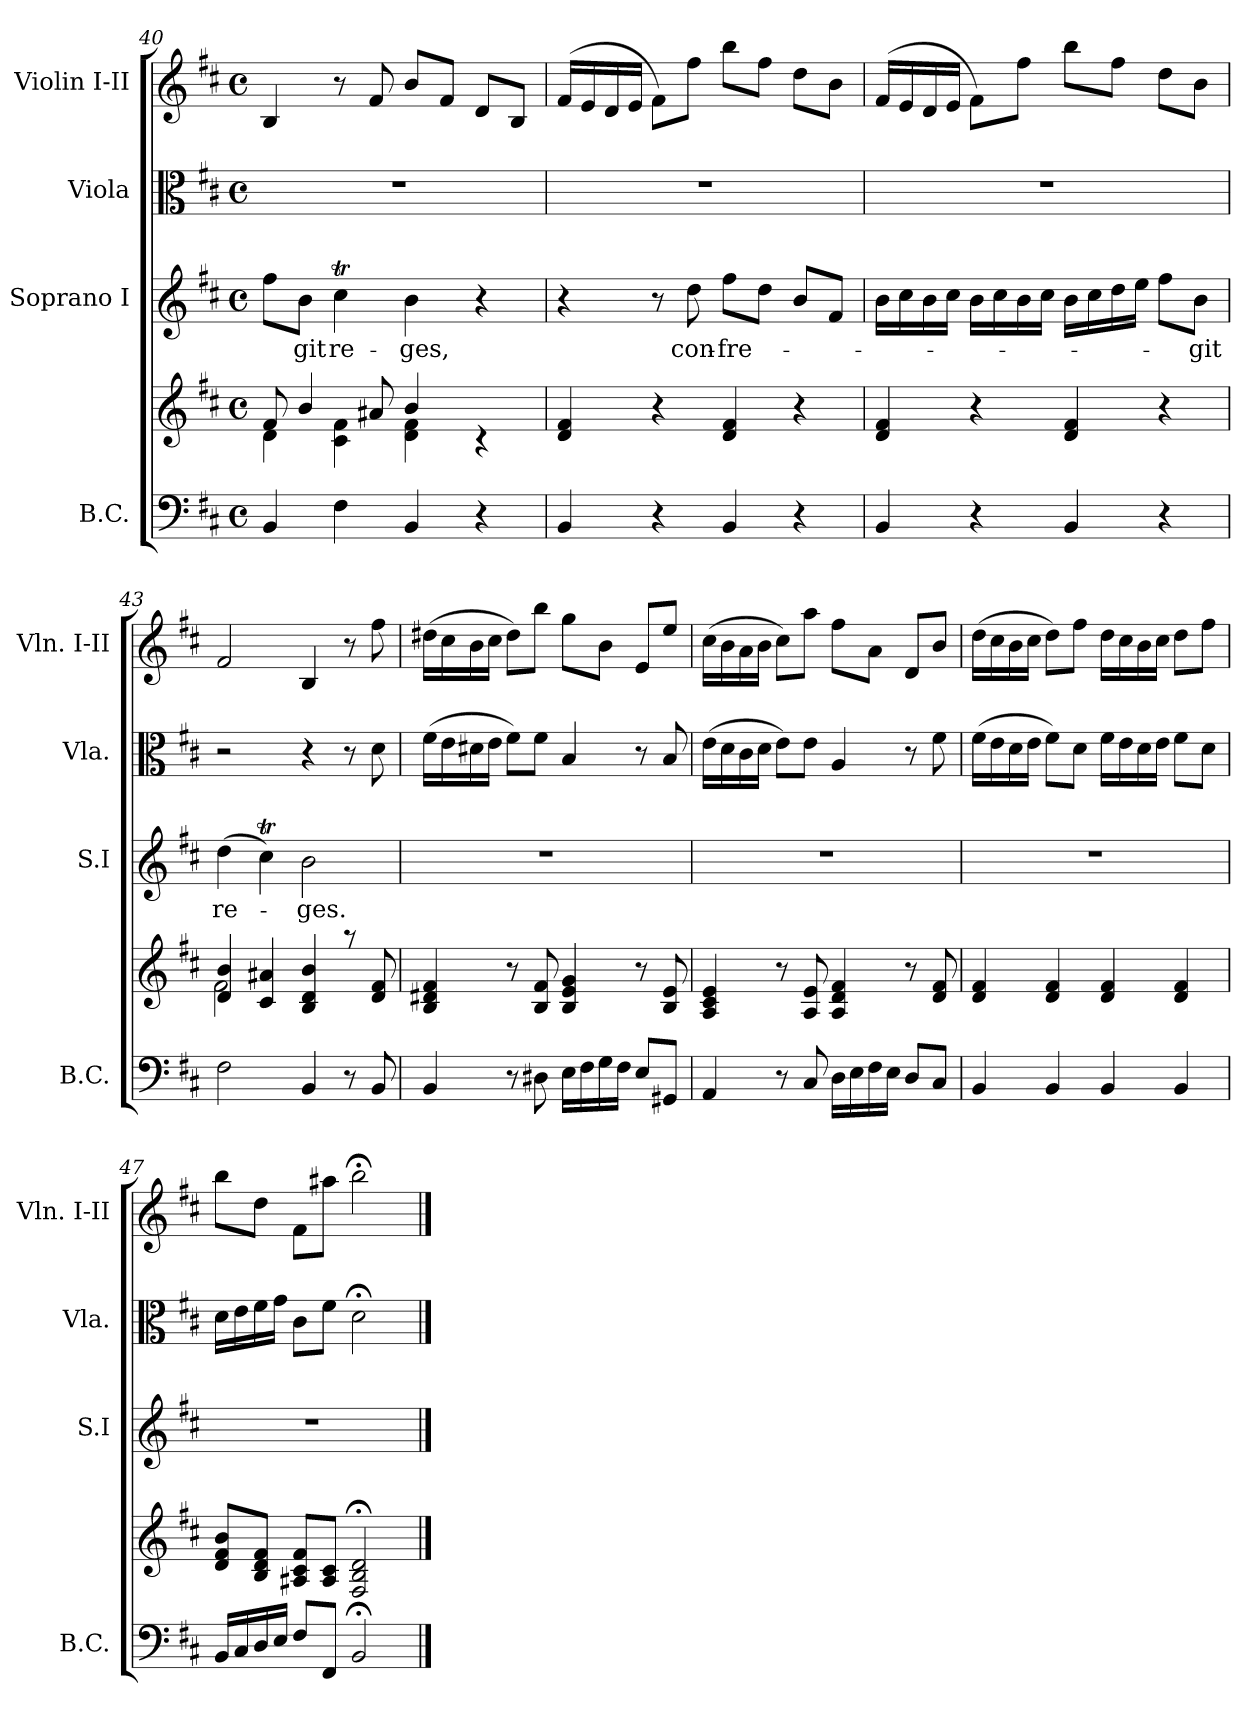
**kern	**kern	**kern	**text	**kern	**kern
*part4	*part4	*part3	*part3	*part2	*part1
*staff5	*staff4	*staff3	*staff3	*staff2	*staff1
*I"B.C.	*	*I"Soprano I	*	*I"Viola	*I"Violin I-II
*I'B.C.	*	*I'S.I	*	*I'Vla.	*I'Vln. I-II
*clefF4	*clefG2	*clefG2	*	*clefC3	*clefG2
*k[f#c#]	*k[f#c#]	*k[f#c#]	*	*k[f#c#]	*k[f#c#]
*D:	*D:	*D:	*	*D:	*D:
*M4/4	*M4/4	*M4/4	*	*M4/4	*M4/4
*met(c)	*met(c)	*met(c)	*	*met(c)	*met(c)
=40	=40	=40	=40	=40	=40
*	*^	*	*	*	*
4BB/	8f#/	4d\	8ff#\L	.	1r	4B/
!	!	!	!	!LO:LY:b	!	!
.	4b/	.	8b\J	-git	.	.
!	!	!	!	!LO:LY:b	!	!
4F#\	.	4c#\ 4f#\	4cc#t\	re-	.	8r
.	8a#X/	.	.	.	.	8f#/
!	!	!	!	!LO:LY:b	!	!
4BB/	4b/	4d\ 4f#\	4b\	-ges,	.	8b/L
.	.	.	.	.	.	8f#/J
4r	4ryy	4rc	4r	.	.	8d/L
.	.	.	.	.	.	8B/J
*	*v	*v	*	*	*	*
=41	=41	=41	=41	=41	=41
4BB/	4d/ 4f#/	4r	.	1r	(>16f#/LL
.	.	.	.	.	16e/
.	.	.	.	.	16d/
.	.	.	.	.	16e/JJ
4r	4r	8r	.	.	8f#\L)
!	!	!	!LO:LY:b	!	!
.	.	8dd\	con-	.	8ff#\J
!	!	!	!LO:LY:b	!	!
4BB/	4d/ 4f#/	8ff#\L	-fre-	.	8bb\L
.	.	8dd\J	.	.	8ff#\J
4r	4r	8b/L	.	.	8dd\L
.	.	8f#/J	.	.	8b\J
!!LO:PB:g=z
=42	=42	=42	=42	=42	=42
4BB/	4d/ 4f#/	16b\LL	.	1r	(>16f#/LL
.	.	16cc#\	.	.	16e/
.	.	16b\	.	.	16d/
.	.	16cc#\JJ	.	.	16e/JJ
4r	4r	16b\LL	.	.	8f#\L)
.	.	16cc#\	.	.	.
.	.	16b\	.	.	8ff#\J
.	.	16cc#\JJ	.	.	.
4BB/	4d/ 4f#/	16b\LL	.	.	8bb\L
.	.	16cc#\	.	.	.
.	.	16dd\	.	.	8ff#\J
.	.	16ee\JJ	.	.	.
4r	4r	8ff#\L	.	.	8dd\L
!	!	!	!LO:LY:b	!	!
.	.	8b\J	-git	.	8b\J
=43	=43	=43	=43	=43	=43
*	*^	*	*	*	*
!	!	!	!	!LO:LY:b	!	!
2F#\	4d/ 4b/	2f#\	(>4dd\	re-	2r	2f#/
.	4c#/ 4a#X/	.	4cc#t\)	.	.	.
!	!	!	!	!LO:LY:b	!	!
4BB/	4B/ 4d/ 4b/	2ryy	2b\	-ges.	4r	4B/
8r	8raa	.	.	.	8r	8r
8BB/	8d/ 8f#/	.	.	.	8d\	8ff#\
*	*v	*v	*	*	*	*
=44	=44	=44	=44	=44	=44
4BB/	4B/ 4d#X/ 4f#/	1r	.	(>16f#\LL	(>16dd#X\LL
.	.	.	.	16e\	16cc#\
.	.	.	.	16d#X\	16b\
.	.	.	.	16e\JJ	16cc#\JJ
8r	8r	.	.	8f#\L)	8dd#\L)
8D#X\	8B/ 8f#/	.	.	8f#\J	8bb\J
16E\LL	4B/ 4e/ 4g/	.	.	4B/	8gg\L
16F#\	.	.	.	.	.
16G\	.	.	.	.	8b\J
16F#\JJ	.	.	.	.	.
8E/L	8r	.	.	8r	8e/L
8GG#X/J	8B/ 8e/	.	.	8B/	8ee/J
!!LO:LB:g=z
=45	=45	=45	=45	=45	=45
4AA/	4A/ 4c#/ 4e/	1r	.	(>16e\LL	(>16cc#\LL
.	.	.	.	16d\	16b\
.	.	.	.	16c#\	16a\
.	.	.	.	16d\JJ	16b\JJ
8r	8r	.	.	8e\L)	8cc#\L)
8C#/	8A/ 8e/	.	.	8e\J	8aa\J
16D\LL	4A/ 4d/ 4f#/	.	.	4A/	8ff#\L
16E\	.	.	.	.	.
16F#\	.	.	.	.	8a\J
16E\JJ	.	.	.	.	.
8D/L	8r	.	.	8r	8d/L
8C#/J	8d/ 8f#/	.	.	8f#\	8b/J
=46	=46	=46	=46	=46	=46
4BB/	4d/ 4f#/	1r	.	(>16f#\LL	(>16dd\LL
.	.	.	.	16e\	16cc#\
.	.	.	.	16d\	16b\
.	.	.	.	16e\JJ	16cc#\JJ
4BB/	4d/ 4f#/	.	.	8f#\L)	8dd\L)
.	.	.	.	8d\J	8ff#\J
4BB/	4d/ 4f#/	.	.	16f#\LL	16dd\LL
.	.	.	.	16e\	16cc#\
.	.	.	.	16d\	16b\
.	.	.	.	16e\JJ	16cc#\JJ
4BB/	4d/ 4f#/	.	.	8f#\L	8dd\L
.	.	.	.	8d\J	8ff#\J
=47	=47	=47	=47	=47	=47
16BB/LL	8d/ 8f#/ 8b/L	1r	.	16d\LL	8bb\L
16C#/	.	.	.	16e\	.
16D/	8B/ 8d/ 8f#/J	.	.	16f#\	8dd\J
16E/JJ	.	.	.	16g\JJ	.
8F#/L	8A#X/ 8c#/ 8f#/L	.	.	8c#\L	8f#\L
8FF#/J	8A#/ 8c#/J	.	.	8f#\J	8aa#X\J
2BB;</	2F#/;< 2B/;< 2d/;<	.	.	2d;<\	2bb;<\
==	==	==	==	==	==
*-	*-	*-	*-	*-	*-
